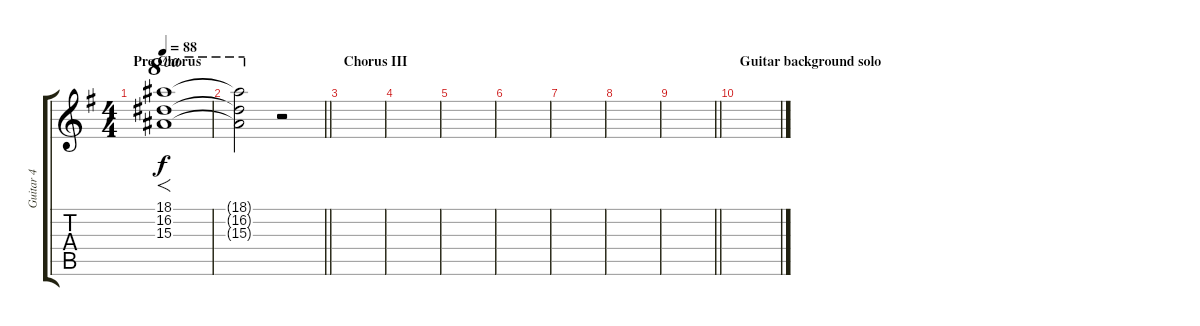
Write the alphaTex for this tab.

\track ("Guitar 4" "Guitar 4") {instrument distortionguitar}
\staff {score tabs}
\tuning (E4 B3 G3 D3 A2 E2) {hide}
\ts (4 4)
\section ("" "Pre Chorus")
\tempo 88
\clef g2
\ks g
(18.1 16.2 15.3).1{f ot 8va dy f} |
\barLineRight lightlight
(18.1{t} 16.2{t} 15.3{t}).2{ot 8va} r.2 |
\section ("" "Chorus III")
|
|
|
|
|
|
\barLineRight lightlight
|
\section ("" "Guitar background solo")
